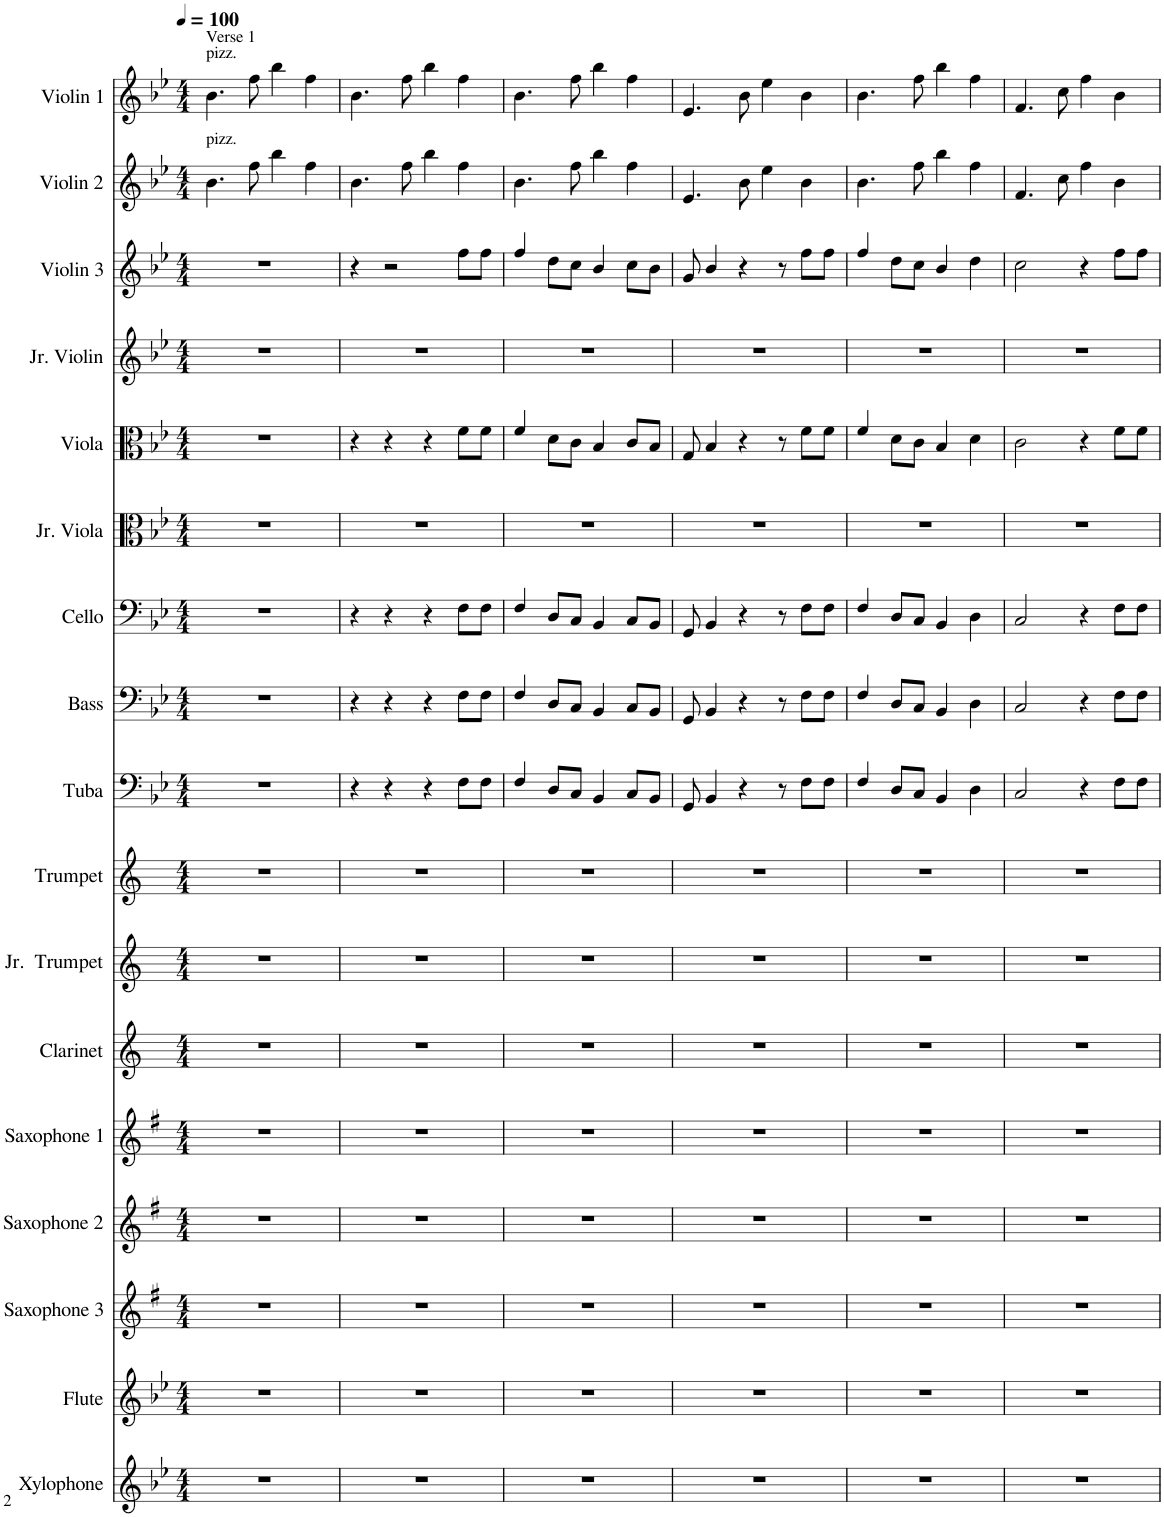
**kern	**kern	**kern	**kern	**kern	**kern	**kern	**kern	**kern	**kern	**kern	**kern	**kern	**kern	**kern	**kern	**kern
*part17	*part16	*part15	*part14	*part13	*part12	*part11	*part10	*part9	*part8	*part7	*part6	*part5	*part4	*part3	*part2	*part1
*staff17	*staff16	*staff15	*staff14	*staff13	*staff12	*staff11	*staff10	*staff9	*staff8	*staff7	*staff6	*staff5	*staff4	*staff3	*staff2	*staff1
*I"Xylophone	*I"Flute	*I"Saxophone 3	*I"Saxophone 2	*I"Saxophone 1	*I"Clarinet	*I"Jr.  Trumpet	*I"Trumpet	*I"Tuba	*I"Bass	*I"Cello	*I"Jr. Viola	*I"Viola	*I"Jr. Violin	*I"Violin 3	*I"Violin 2	*I"Violin 1
*I'Xyl.	*I'Fl.	*I'Sax 3	*I'Sax. 2	*I'Sax. 1	*I'Cl.	*I'Jr. Tpt.	*I'Tpt.	*I'Tba.	*I'Bass	*I'Cello	*I'Jr. Vla.	*I'Vla.	*I'Jr. Vln.	*I'Vln.3	*I'Vln.2	*I'Vln.1
*clefG2	*clefG2	*clefG2	*clefG2	*clefG2	*clefG2	*clefG2	*clefG2	*clefF4	*clefF4	*clefF4	*clefC3	*clefC3	*clefG2	*clefG2	*clefG2	*clefG2
*Trd-7c-12	*	*Trd5c9	*Trd5c9	*Trd5c9	*Trd1c2	*Trd1c2	*Trd1c2	*	*Trd7c12	*	*	*	*	*	*	*
*k[b-e-]	*k[b-e-]	*k[f#]	*k[f#]	*k[f#]	*k[]	*k[]	*k[]	*k[b-e-]	*k[b-e-]	*k[b-e-]	*k[b-e-]	*k[b-e-]	*k[b-e-]	*k[b-e-]	*k[b-e-]	*k[b-e-]
*M4/4	*M4/4	*M4/4	*M4/4	*M4/4	*M4/4	*M4/4	*M4/4	*M4/4	*M4/4	*M4/4	*M4/4	*M4/4	*M4/4	*M4/4	*M4/4	*M4/4
*MM100	*MM100	*MM100	*MM100	*MM100	*MM100	*MM100	*MM100	*MM100	*MM100	*MM100	*MM100	*MM100	*MM100	*MM100	*MM100	*MM100
=1	=1	=1	=1	=1	=1	=1	=1	=1	=1	=1	=1	=1	=1	=1	=1	=1
!	!	!	!	!	!	!	!	!	!	!	!	!	!	!	!	!LO:TX:a:t=Verse 1
!	!	!	!	!	!	!	!	!	!	!	!	!	!	!	!	!LO:TX:a:t=pizz.
!	!	!	!	!	!	!	!	!	!	!	!	!	!	!	!LO:TX:a:t=pizz.	!
1r	1r	1r	1r	1r	1r	1r	1r	1r	1r	1r	1r	1r	1r	1r	4.b-\	4.b-\
.	.	.	.	.	.	.	.	.	.	.	.	.	.	.	8ff\	8ff\
.	.	.	.	.	.	.	.	.	.	.	.	.	.	.	4bb-\	4bb-\
.	.	.	.	.	.	.	.	.	.	.	.	.	.	.	4ff\	4ff\
=2	=2	=2	=2	=2	=2	=2	=2	=2	=2	=2	=2	=2	=2	=2	=2	=2
1r	1r	1r	1r	1r	1r	1r	1r	4r	4r	4r	1r	4r	1r	4r	4.b-\	4.b-\
.	.	.	.	.	.	.	.	4r	4r	4r	.	4r	.	2r	.	.
.	.	.	.	.	.	.	.	.	.	.	.	.	.	.	8ff\	8ff\
.	.	.	.	.	.	.	.	4r	4r	4r	.	4r	.	.	4bb-\	4bb-\
.	.	.	.	.	.	.	.	8F\L	8F\L	8F\L	.	8f\L	.	8ff\L	4ff\	4ff\
.	.	.	.	.	.	.	.	8F\J	8F\J	8F\J	.	8f\J	.	8ff\J	.	.
=3	=3	=3	=3	=3	=3	=3	=3	=3	=3	=3	=3	=3	=3	=3	=3	=3
1r	1r	1r	1r	1r	1r	1r	1r	4F/	4F/	4F/	1r	4f/	1r	4ff/	4.b-\	4.b-\
.	.	.	.	.	.	.	.	8D/L	8D/L	8D/L	.	8d\L	.	8dd\L	.	.
.	.	.	.	.	.	.	.	8C/J	8C/J	8C/J	.	8c\J	.	8cc\J	8ff\	8ff\
.	.	.	.	.	.	.	.	4BB-/	4BB-/	4BB-/	.	4B-/	.	4b-/	4bb-\	4bb-\
.	.	.	.	.	.	.	.	8C/L	8C/L	8C/L	.	8c/L	.	8cc\L	4ff\	4ff\
.	.	.	.	.	.	.	.	8BB-/J	8BB-/J	8BB-/J	.	8B-/J	.	8b-\J	.	.
=4	=4	=4	=4	=4	=4	=4	=4	=4	=4	=4	=4	=4	=4	=4	=4	=4
1r	1r	1r	1r	1r	1r	1r	1r	8GG/	8GG/	8GG/	1r	8G/	1r	8g/	4.e-/	4.e-/
.	.	.	.	.	.	.	.	4BB-/	4BB-/	4BB-/	.	4B-/	.	4b-/	.	.
.	.	.	.	.	.	.	.	4r	4r	4r	.	4r	.	4r	8b-\	8b-\
.	.	.	.	.	.	.	.	.	.	.	.	.	.	.	4ee-\	4ee-\
.	.	.	.	.	.	.	.	8r	8r	8r	.	8r	.	8r	.	.
.	.	.	.	.	.	.	.	8F\L	8F\L	8F\L	.	8f\L	.	8ff\L	4b-\	4b-\
.	.	.	.	.	.	.	.	8F\J	8F\J	8F\J	.	8f\J	.	8ff\J	.	.
=5	=5	=5	=5	=5	=5	=5	=5	=5	=5	=5	=5	=5	=5	=5	=5	=5
1r	1r	1r	1r	1r	1r	1r	1r	4F/	4F/	4F/	1r	4f/	1r	4ff/	4.b-\	4.b-\
.	.	.	.	.	.	.	.	8D/L	8D/L	8D/L	.	8d\L	.	8dd\L	.	.
.	.	.	.	.	.	.	.	8C/J	8C/J	8C/J	.	8c\J	.	8cc\J	8ff\	8ff\
.	.	.	.	.	.	.	.	4BB-/	4BB-/	4BB-/	.	4B-/	.	4b-/	4bb-\	4bb-\
.	.	.	.	.	.	.	.	4D\	4D\	4D\	.	4d\	.	4dd\	4ff\	4ff\
=6	=6	=6	=6	=6	=6	=6	=6	=6	=6	=6	=6	=6	=6	=6	=6	=6
1r	1r	1r	1r	1r	1r	1r	1r	2C/	2C/	2C/	1r	2c\	1r	2cc\	4.f/	4.f/
.	.	.	.	.	.	.	.	.	.	.	.	.	.	.	8cc\	8cc\
.	.	.	.	.	.	.	.	4r	4r	4r	.	4r	.	4r	4ff\	4ff\
.	.	.	.	.	.	.	.	8F\L	8F\L	8F\L	.	8f\L	.	8ff\L	4b-\	4b-\
.	.	.	.	.	.	.	.	8F\J	8F\J	8F\J	.	8f\J	.	8ff\J	.	.
=	=	=	=	=	=	=	=	=	=	=	=	=	=	=	=	=
*-	*-	*-	*-	*-	*-	*-	*-	*-	*-	*-	*-	*-	*-	*-	*-	*-
